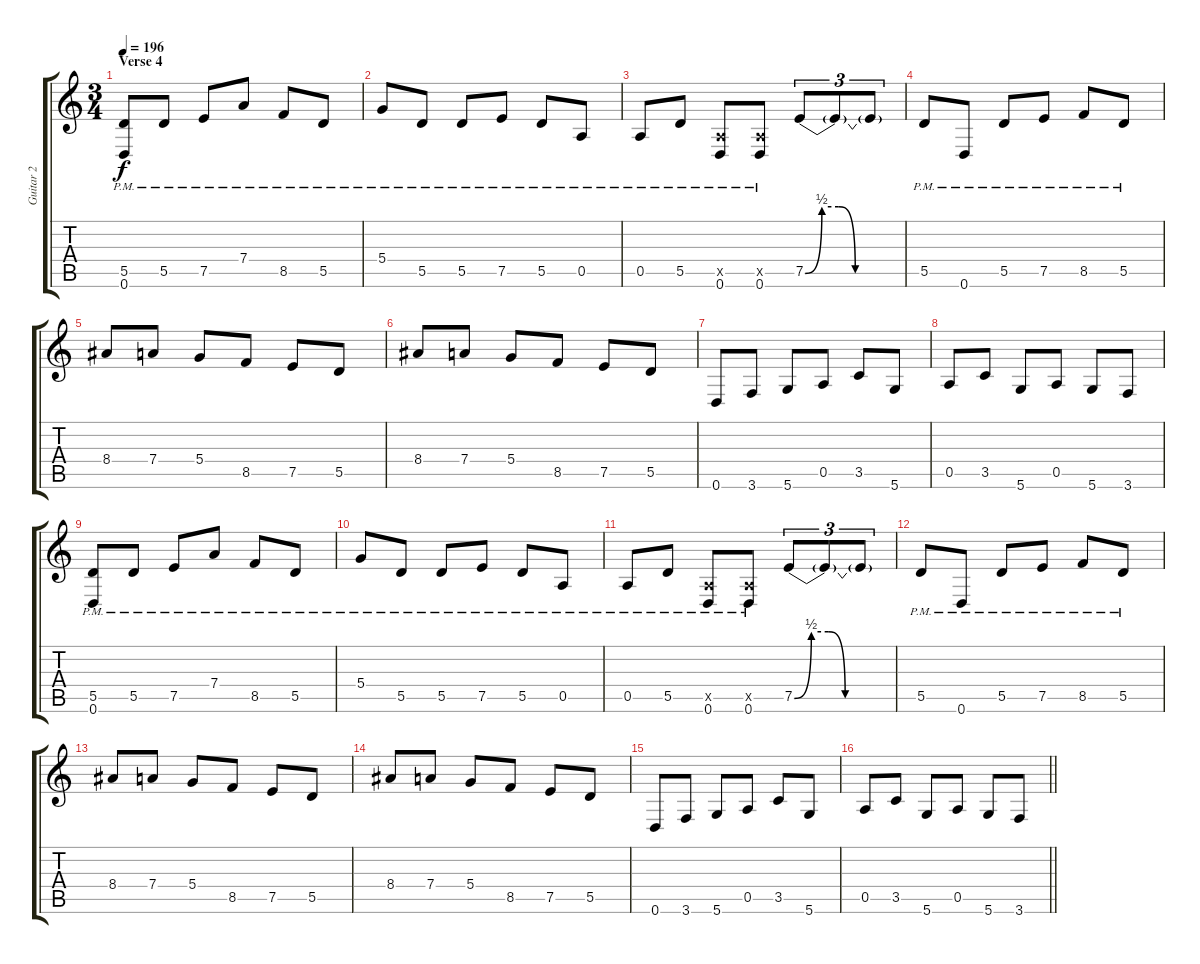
\track ("Guitar 2" "Guitar 2") {instrument distortionguitar}
\staff {score tabs}
\tuning (E4 B3 G3 D3 A2 D2) {hide}
\ts (3 4)
\section ("" "Verse 4")
\tempo 196
\clef g2
\ks c
(5.5{pm} 0.6{pm}).8{dy f} 5.5{pm}.8 7.5{pm}.8 7.4{pm}.8 8.5{pm}.8 5.5{pm}.8 |
5.4{pm}.8 5.5{pm}.8 5.5{pm}.8 7.5{pm}.8 5.5{pm}.8 0.5{pm}.8 |
0.5{pm}.8 5.5{pm}.8 (0.5{x} 0.6{pm}).8 (0.5{x} 0.6{pm}).8 7.5{be (custom 0 0 10 2 20 2 30 0 60 0)}.8{tu (3 2)} 7.5{t}.8{tu (3 2)} 7.5{t}.8{tu (3 2)} |
5.5{pm}.8 0.6{pm}.8 5.5{pm}.8 7.5{pm}.8 8.5{pm}.8 5.5{pm}.8 |
8.4.8 7.4.8 5.4.8 8.5.8 7.5.8 5.5.8 |
8.4.8 7.4.8 5.4.8 8.5.8 7.5.8 5.5.8 |
0.6.8 3.6.8 5.6.8 0.5.8 3.5.8 5.6.8 |
0.5.8 3.5.8 5.6.8 0.5.8 5.6.8 3.6.8 |
(5.5{pm} 0.6{pm}).8 5.5{pm}.8 7.5{pm}.8 7.4{pm}.8 8.5{pm}.8 5.5{pm}.8 |
5.4{pm}.8 5.5{pm}.8 5.5{pm}.8 7.5{pm}.8 5.5{pm}.8 0.5{pm}.8 |
0.5{pm}.8 5.5{pm}.8 (0.5{x} 0.6{pm}).8 (0.5{x} 0.6{pm}).8 7.5{be (custom 0 0 10 2 20 2 30 0 60 0)}.8{tu (3 2)} 7.5{t}.8{tu (3 2)} 7.5{t}.8{tu (3 2)} |
5.5{pm}.8 0.6{pm}.8 5.5{pm}.8 7.5{pm}.8 8.5{pm}.8 5.5{pm}.8 |
8.4.8 7.4.8 5.4.8 8.5.8 7.5.8 5.5.8 |
8.4.8 7.4.8 5.4.8 8.5.8 7.5.8 5.5.8 |
0.6.8 3.6.8 5.6.8 0.5.8 3.5.8 5.6.8 |
\barLineRight lightlight
0.5.8 3.5.8 5.6.8 0.5.8 5.6.8 3.6.8
